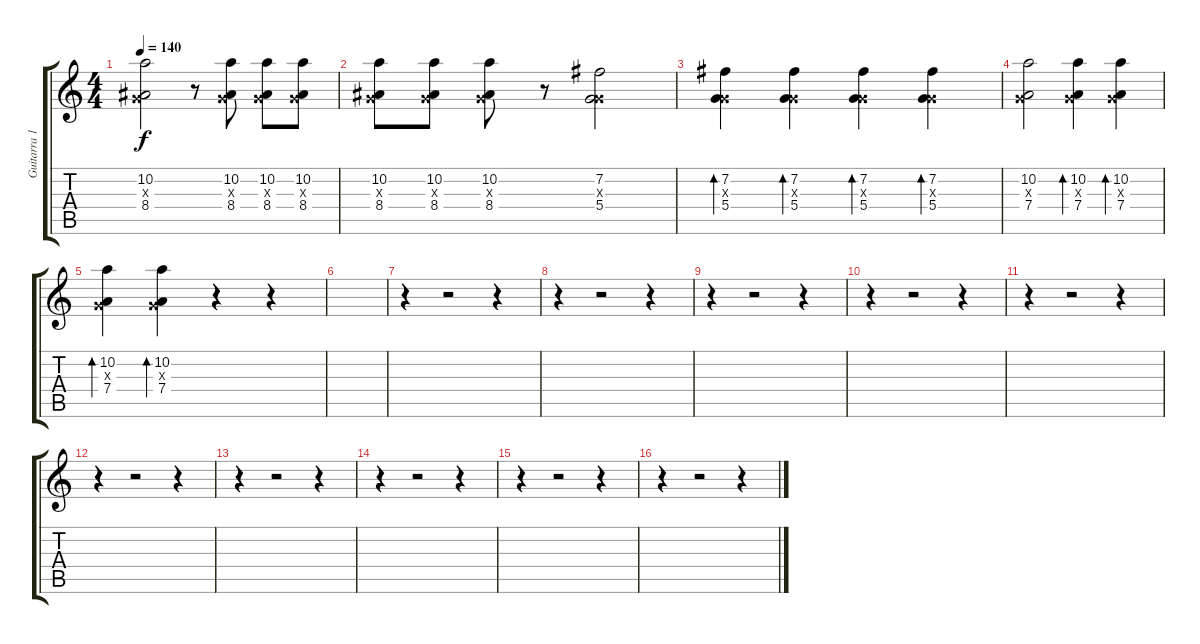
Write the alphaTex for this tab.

\track ("Guitarra 1 (clean)" "Guitarra 1") {instrument electricguitarclean}
\staff {score tabs}
\tuning (E4 B3 G3 D3 A2 D2) {hide}
\ts (4 4)
\tempo 140
\clef g2
\ks c
(10.2 0.3{x} 8.4).2{dy f} r.8 (10.2 0.3{x} 8.4).8 (10.2 0.3{x} 8.4).8 (10.2 0.3{x} 8.4).8 |
(10.2 0.3{x} 8.4).8 (10.2 0.3{x} 8.4).8 (10.2 0.3{x} 8.4).8 r.8 (7.2 0.3{x} 5.4).2 |
(7.2 0.3{x} 5.4).4{bd 30} (7.2 0.3{x} 5.4).4{bd 30} (7.2 0.3{x} 5.4).4{bd 30} (7.2 0.3{x} 5.4).4{bd 30} |
(10.2 0.3{x} 7.4).2 (10.2 0.3{x} 7.4).4{bd 30} (10.2 0.3{x} 7.4).4{bd 30} |
(10.2 0.3{x} 7.4).4{bd 30} (10.2 0.3{x} 7.4).4{bd 30} r.4 r.4 |
|
r.4 r.2 r.4 |
r.4 r.2 r.4 |
r.4 r.2 r.4 |
r.4 r.2 r.4 |
r.4 r.2 r.4 |
r.4 r.2 r.4 |
r.4 r.2 r.4 |
r.4 r.2 r.4 |
r.4 r.2 r.4 |
r.4 r.2 r.4
